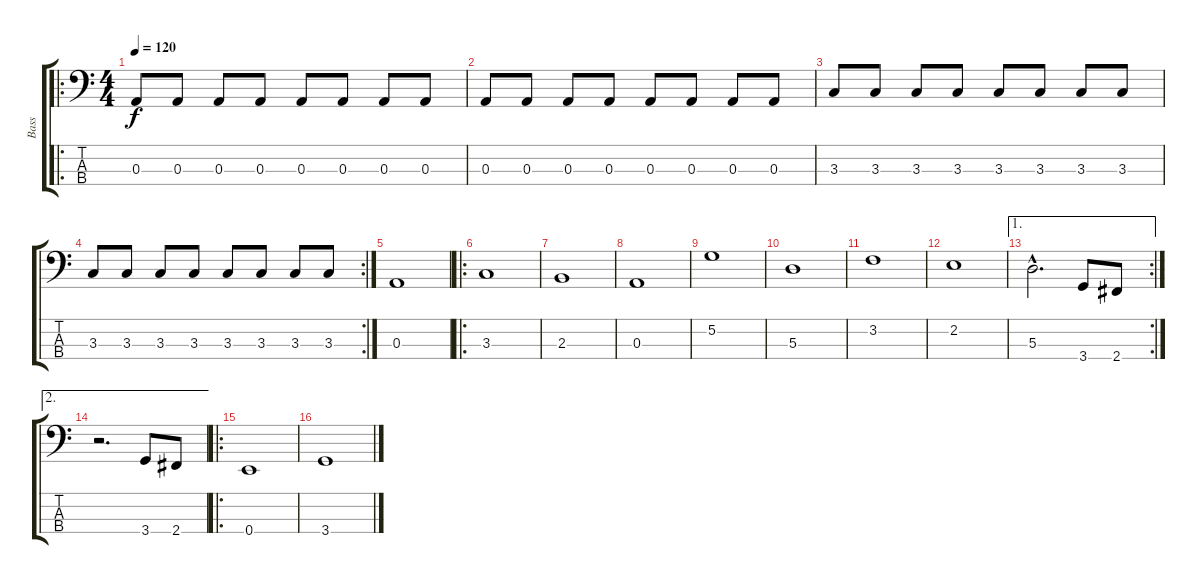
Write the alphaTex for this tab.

\track ("Bass" "Bass") {instrument electricbasspick}
\staff {score tabs}
\tuning (G2 D2 A1 E1) {hide}
\ro
\ts (4 4)
\tempo 120
\clef f4
\ks c
0.3.8{dy f} 0.3.8 0.3.8 0.3.8 0.3.8 0.3.8 0.3.8 0.3.8 |
0.3.8 0.3.8 0.3.8 0.3.8 0.3.8 0.3.8 0.3.8 0.3.8 |
3.3.8 3.3.8 3.3.8 3.3.8 3.3.8 3.3.8 3.3.8 3.3.8 |
\rc 2
3.3.8 3.3.8 3.3.8 3.3.8 3.3.8 3.3.8 3.3.8 3.3.8 |
0.3.1 |
\ro
3.3.1 |
2.3.1 |
0.3.1 |
5.2.1 |
5.3.1 |
3.2.1 |
2.2.1 |
\ae 1
\rc 2
5.3{hac}.2{d} 3.4.8 2.4.8 |
\ae 2
r.2{d} 3.4.8 2.4.8 |
\ro
0.4.1 |
3.4.1
